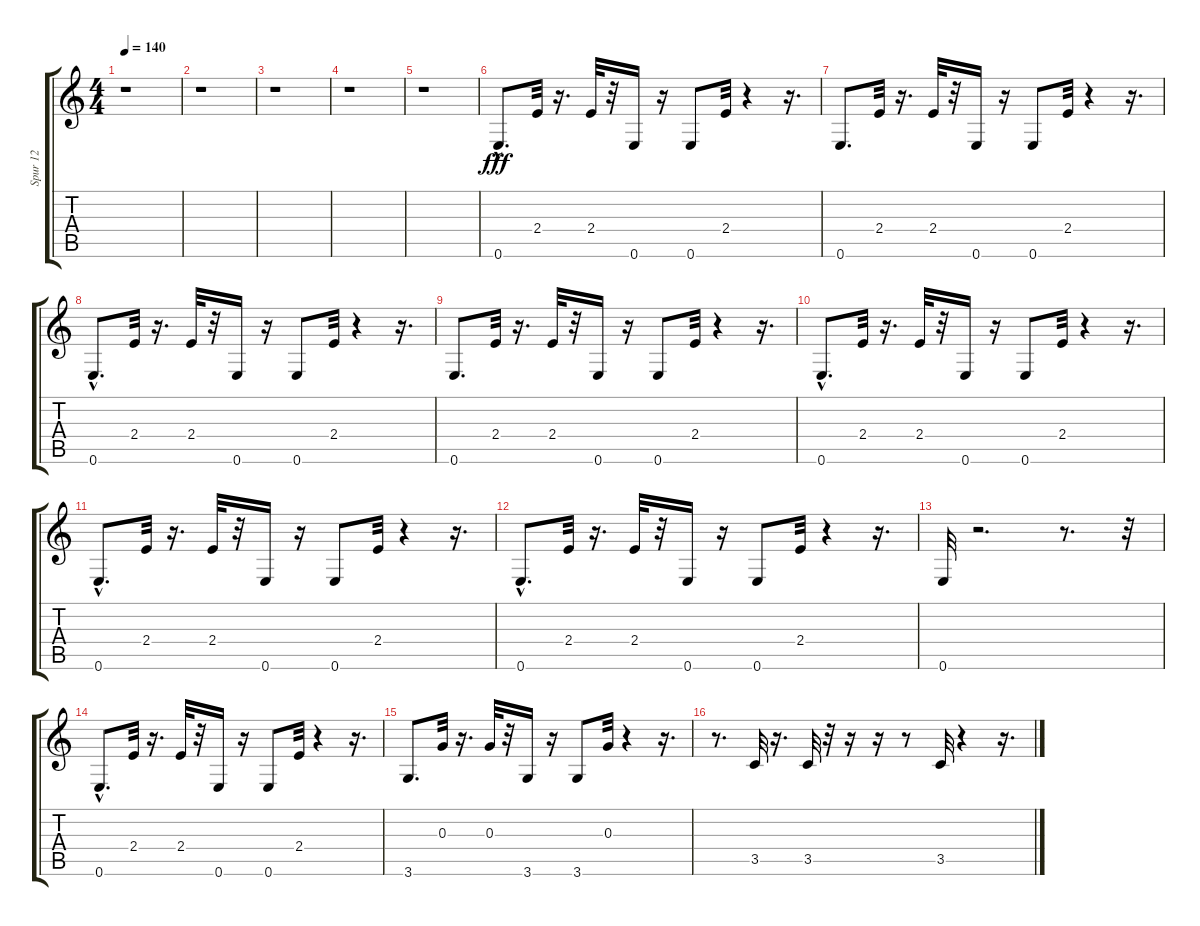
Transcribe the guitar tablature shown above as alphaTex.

\track ("Spur 12" "Spur 12") {instrument synthbass1}
\staff {score tabs}
\tuning (E4 B3 G3 D3 A2 E2) {hide}
\ts (4 4)
\tempo 140
\clef g2
\ks c
r.1{dy fff instrument synthbass1} |
r.1 |
r.1 |
r.1 |
r.1 |
0.6{hac}.8{d} 2.4.32 r.16{d} 2.4.32 r.32 0.6.16 r.16 0.6.8 2.4.32 r.4 r.16{d} |
0.6.8{d} 2.4.32 r.16{d} 2.4.32 r.32 0.6.16 r.16 0.6.8 2.4.32 r.4 r.16{d} |
0.6{hac}.8{d} 2.4.32 r.16{d} 2.4.32 r.32 0.6.16 r.16 0.6.8 2.4.32 r.4 r.16{d} |
0.6.8{d} 2.4.32 r.16{d} 2.4.32 r.32 0.6.16 r.16 0.6.8 2.4.32 r.4 r.16{d} |
0.6{hac}.8{d} 2.4.32 r.16{d} 2.4.32 r.32 0.6.16 r.16 0.6.8 2.4.32 r.4 r.16{d} |
0.6{hac}.8{d} 2.4.32 r.16{d} 2.4.32 r.32 0.6.16 r.16 0.6.8 2.4.32 r.4 r.16{d} |
0.6{hac}.8{d} 2.4.32 r.16{d} 2.4.32 r.32 0.6.16 r.16 0.6.8 2.4.32 r.4 r.16{d} |
0.6.32 r.2{d} r.8{d} r.32 |
0.6{hac}.8{d} 2.4.32 r.16{d} 2.4.32 r.32 0.6.16 r.16 0.6.8 2.4.32 r.4 r.16{d} |
3.6.8{d} 0.3.32 r.16{d} 0.3.32 r.32 3.6.16 r.16 3.6.8 0.3.32 r.4 r.16{d} |
r.8{d} 3.5.32 r.16{d} 3.5.32 r.32 r.16 r.16 r.8 3.5.32 r.4 r.16{d}
